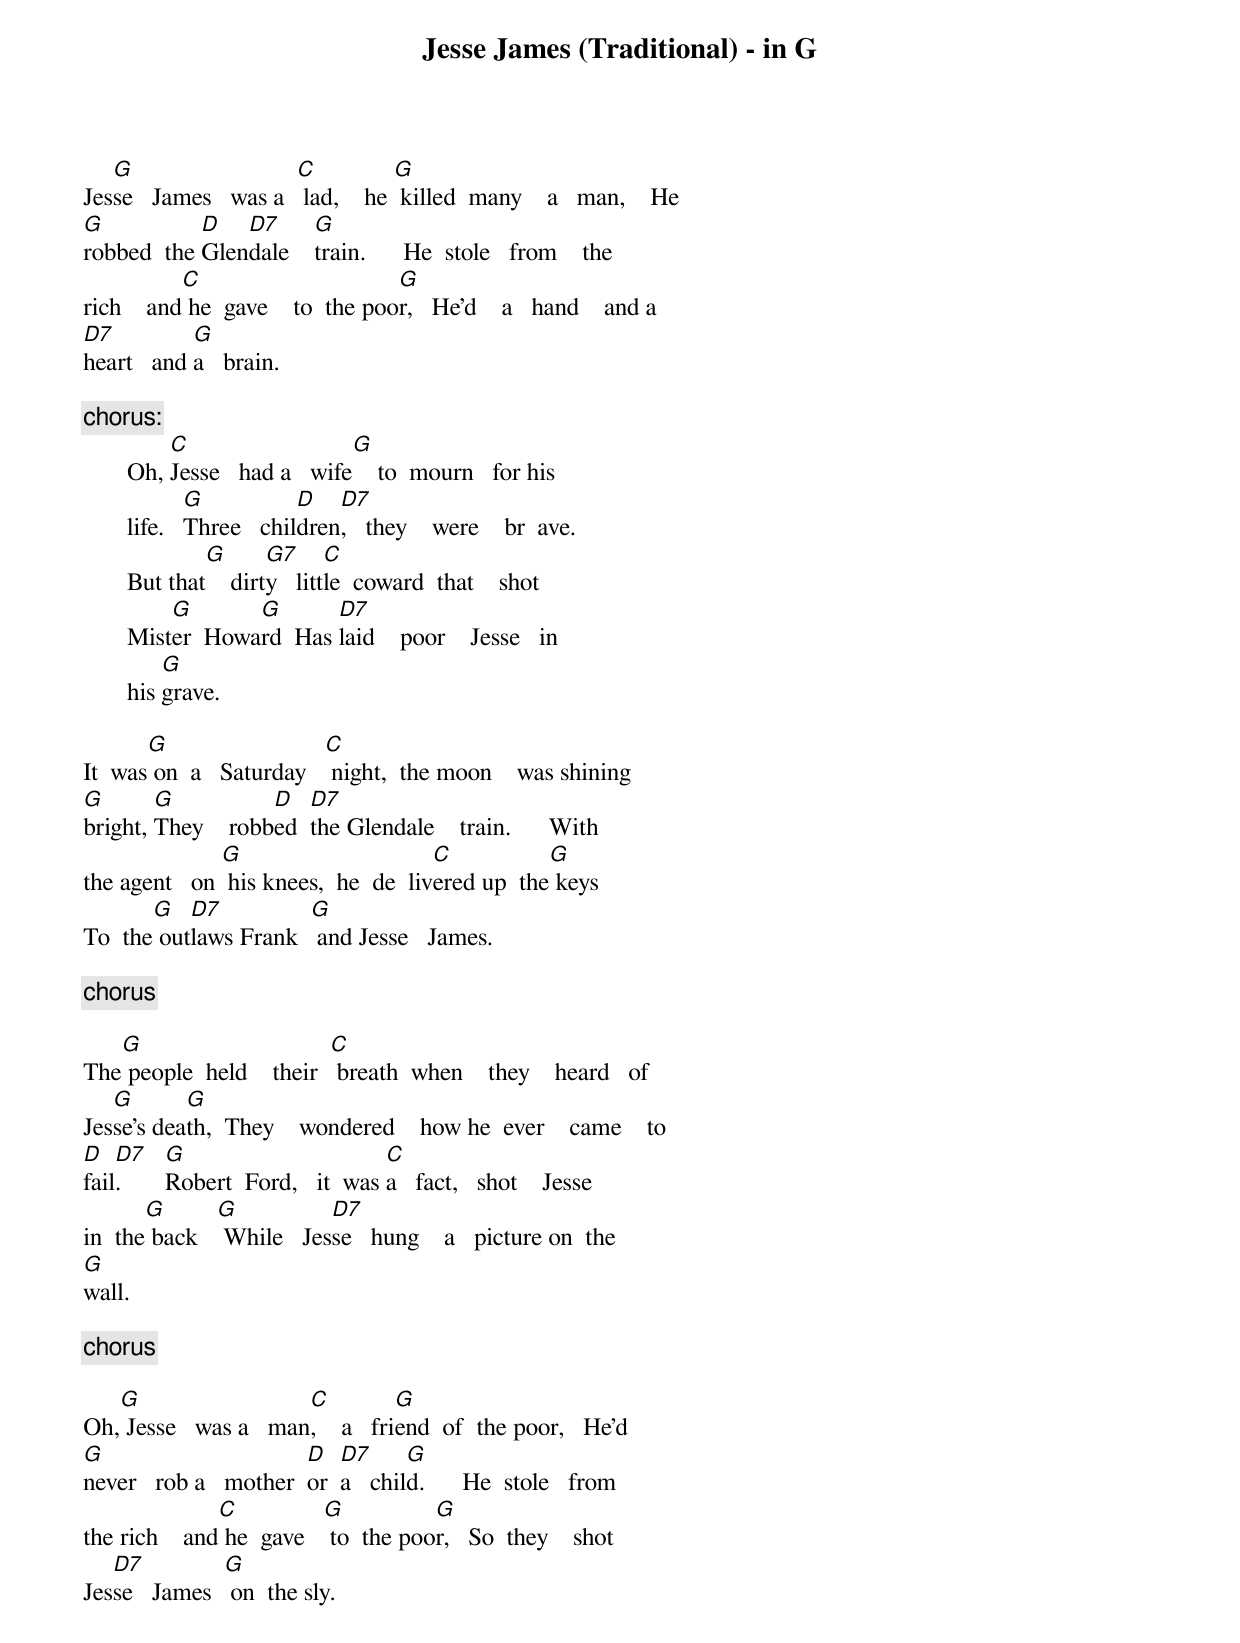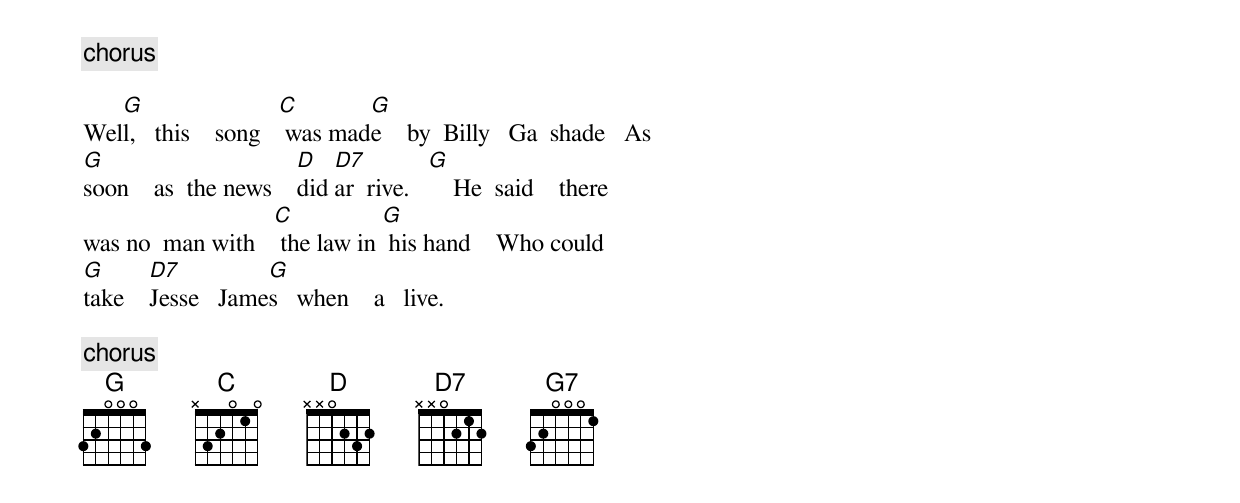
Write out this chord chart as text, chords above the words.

Jesse James (Traditional) - in G

   G                   C           G
Jesse   James   was a   lad,    he  killed  many    a   man,    He
G           D   D7      G
robbed  the Glendale    train.      He  stole   from    the
           C                       G
rich    and he  gave    to  the poor,   He'd    a   hand    and a
D7          G
heart   and a   brain.

[chorus]:
           C                   G
       Oh, Jesse   had a   wife    to  mourn   for his
               G           D   D7
       life.   Three   children,   they    were    br  ave.
               G       G7      C
       But that    dirty   little  coward  that    shot
           G       G       D7
       Mister  Howard  Has laid    poor    Jesse   in
           G
       his grave.

       G                   C
It  was on  a   Saturday    night,  the moon    was shining
G       G           D   D7
bright, They    robbed  the Glendale    train.      With
               G                       C           G
the agent   on  his knees,  he  de  livered up  the keys
       G   D7          G
To  the outlaws Frank   and Jesse   James.

[chorus]

   G                       C
The people  held    their   breath  when    they    heard   of
   G       G
Jesse's death,  They    wondered    how he  ever    came    to
D   D7      G                       C
fail.       Robert  Ford,   it  was a   fact,   shot    Jesse
       G       G           D7
in  the back    While   Jesse   hung    a   picture on  the
G
wall.

[chorus]

   G                   C           G
Oh, Jesse   was a   man,    a   friend  of  the poor,   He'd
G                       D   D7      G
never   rob a   mother  or  a   child.      He  stole   from
               C           G           G
the rich    and he  gave    to  the poor,   So  they    shot
   D7          G
Jesse   James   on  the sly.

[chorus]

   G                   C       G
Well,   this    song    was made    by  Billy   Ga  shade   As
G                       D   D7          G
soon    as  the news    did ar  rive.       He  said    there
                   C           G
was no  man with    the law in  his hand    Who could
G       D7          G
take    Jesse   James   when    a   live.

[chorus]
